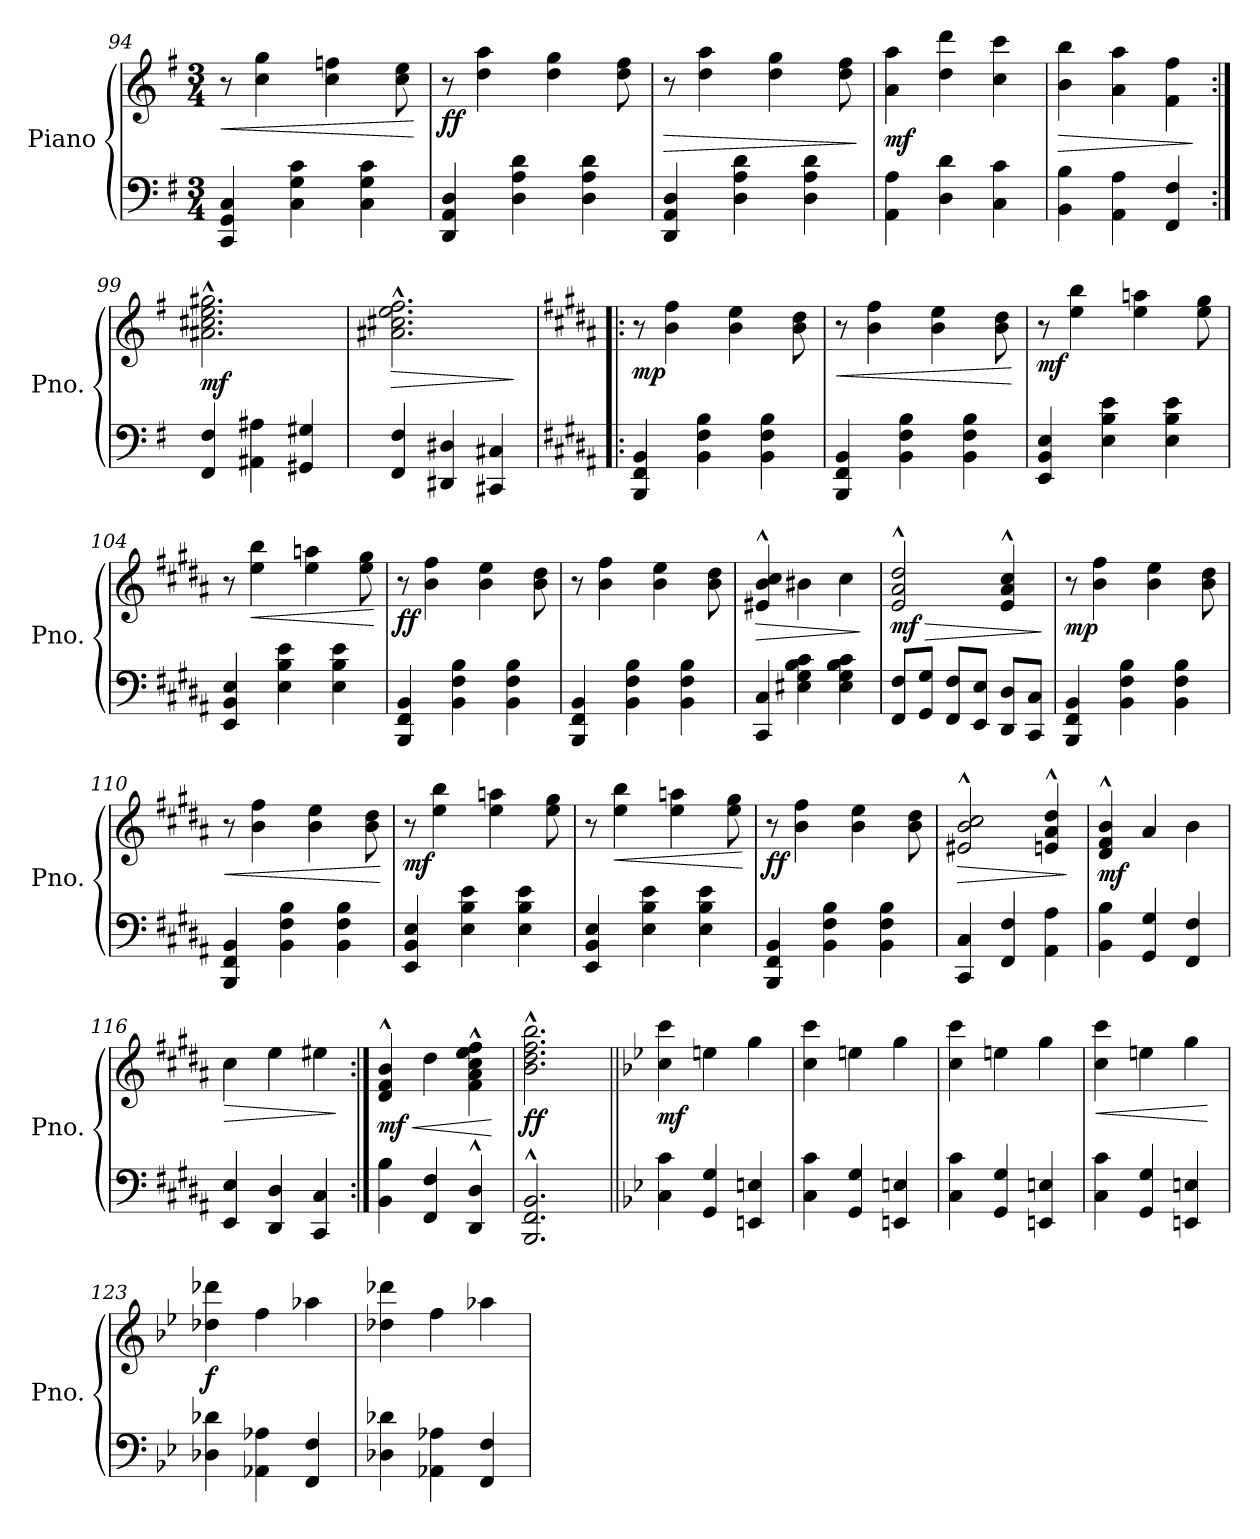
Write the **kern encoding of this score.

**kern	**kern	**dynam
*part1	*part1	*part1
*staff2	*staff1	*staff1/2
*I"Piano	*	*
*I'Pno.	*	*
*clefF4	*clefG2	*
*k[f#]	*k[f#]	*
*M3/4	*M3/4	*
=94	=94	=94
!	!	!LO:HP:b
4CC/ 4GG/ 4C/	8r	<
.	4cc\ 4gg\	.
4C\ 4G\ 4c\	.	.
.	4cc\ 4ffn\	.
4C\ 4G\ 4c\	.	.
.	8cc\ 8ee\	.
.	.	[
!!LO:LB:g=z
=95	=95	=95
!	!	!LO:DY:b
4DD/ 4AA/ 4D/	8r	ff
.	4dd\ 4aa\	.
4D\ 4A\ 4d\	.	.
.	4dd\ 4gg\	.
4D\ 4A\ 4d\	.	.
.	8dd\ 8ff#\	.
=96	=96	=96
!	!	!LO:HP:b
4DD/ 4AA/ 4D/	8r	>
.	4dd\ 4aa\	.
4D\ 4A\ 4d\	.	.
.	4dd\ 4gg\	.
4D\ 4A\ 4d\	.	.
.	8dd\ 8ff#\	.
.	.	]
=97	=97	=97
!	!	!LO:DY:b
4AA\ 4A\	4a\ 4aa\	mf
4D\ 4d\	4dd\ 4ddd\	.
4C\ 4c\	4cc\ 4ccc\	.
=98	=98	=98
!	!	!LO:HP:b
4BB\ 4B\	4b\ 4bb\	>
4AA\ 4A\	4a\ 4aa\	.
4FF#/ 4F#/	4f#\ 4ff#\	.
.	.	]
=99:|!	=99:|!	=99:|!
!	!	!LO:DY:b
4FF#/ 4F#/	2.a#X\^^ 2.cc#X\^^ 2.ee\^^ 2.gg#X\^^	mf
4AA#X\ 4A#X\	.	.
4GG#X/ 4G#X/	.	.
=100	=100	=100
!	!	!LO:HP:b
4FF#/ 4F#/	2.a#X\^^ 2.cc#X\^^ 2.ee\^^ 2.ff#\^^	>
4DD#X/ 4D#X/	.	.
4CC#X/ 4C#X/	.	.
.	.	]
!!LO:PB:g=z
=101!|:	=101!|:	=101!|:
*k[f#c#g#d#a#]	*k[f#c#g#d#a#]	*
!	!	!LO:DY:b
4BBB/ 4FF#/ 4BB/	8r	mp
.	4b\ 4ff#\	.
4BB\ 4F#\ 4B\	.	.
.	4b\ 4ee\	.
4BB\ 4F#\ 4B\	.	.
.	8b\ 8dd#\	.
=102	=102	=102
!	!	!LO:HP:b
4BBB/ 4FF#/ 4BB/	8r	<
.	4b\ 4ff#\	.
4BB\ 4F#\ 4B\	.	.
.	4b\ 4ee\	.
4BB\ 4F#\ 4B\	.	.
.	8b\ 8dd#\	.
.	.	[
=103	=103	=103
!	!	!LO:DY:b
4EE/ 4BB/ 4E/	8r	mf
.	4ee\ 4bb\	.
4E\ 4B\ 4e\	.	.
.	4ee\ 4aan\	.
4E\ 4B\ 4e\	.	.
.	8ee\ 8gg#\	.
=104	=104	=104
4EE/ 4BB/ 4E/	8r	.
!	!	!LO:HP:b
.	4ee\ 4bb\	<
4E\ 4B\ 4e\	.	.
.	4ee\ 4aan\	.
4E\ 4B\ 4e\	.	.
.	8ee\ 8gg#\	.
.	.	[
!!LO:LB:g=z
=105	=105	=105
!	!	!LO:DY:b
4BBB/ 4FF#/ 4BB/	8r	ff
.	4b\ 4ff#\	.
4BB\ 4F#\ 4B\	.	.
.	4b\ 4ee\	.
4BB\ 4F#\ 4B\	.	.
.	8b\ 8dd#\	.
=106	=106	=106
4BBB/ 4FF#/ 4BB/	8r	.
.	4b\ 4ff#\	.
4BB\ 4F#\ 4B\	.	.
.	4b\ 4ee\	.
4BB\ 4F#\ 4B\	.	.
.	8b\ 8dd#\	.
=107	=107	=107
!	!	!LO:HP:b
4CC#/ 4C#/	4e#X/^^ 4b/^^ 4cc#/^^	>
4E#X\ 4G#\ 4B\ 4c#\	4b#X\	.
4E#\ 4G#\ 4B\ 4c#\	4cc#\	.
.	.	]
=108	=108	=108
!	!	!LO:HP:b
!	!	!LO:DY:n=1:b
8FF#/ 8F#/L	2e/^^ 2a#/^^ 2dd#/^^	> mf
8GG#/ 8G#/J	.	.
8FF#/ 8F#/L	.	.
8EE/ 8E/J	.	.
8DD#/ 8D#/L	4e/^^ 4a#/^^ 4cc#/^^	.
8CC#/ 8C#/J	.	.
.	.	]
!!LO:LB:g=z
=109	=109	=109
!	!	!LO:DY:b
4BBB/ 4FF#/ 4BB/	8r	mp
.	4b\ 4ff#\	.
4BB\ 4F#\ 4B\	.	.
.	4b\ 4ee\	.
4BB\ 4F#\ 4B\	.	.
.	8b\ 8dd#\	.
=110	=110	=110
!	!	!LO:HP:b
4BBB/ 4FF#/ 4BB/	8r	<
.	4b\ 4ff#\	.
4BB\ 4F#\ 4B\	.	.
.	4b\ 4ee\	.
4BB\ 4F#\ 4B\	.	.
.	8b\ 8dd#\	.
.	.	[
=111	=111	=111
!	!	!LO:DY:b
4EE/ 4BB/ 4E/	8r	mf
.	4ee\ 4bb\	.
4E\ 4B\ 4e\	.	.
.	4ee\ 4aan\	.
4E\ 4B\ 4e\	.	.
.	8ee\ 8gg#\	.
=112	=112	=112
4EE/ 4BB/ 4E/	8r	.
!	!	!LO:HP:b
.	4ee\ 4bb\	<
4E\ 4B\ 4e\	.	.
.	4ee\ 4aan\	.
4E\ 4B\ 4e\	.	.
.	8ee\ 8gg#\	.
.	.	[
!!LO:LB:g=z
=113	=113	=113
!	!	!LO:DY:b
4BBB/ 4FF#/ 4BB/	8r	ff
.	4b\ 4ff#\	.
4BB\ 4F#\ 4B\	.	.
.	4b\ 4ee\	.
4BB\ 4F#\ 4B\	.	.
.	8b\ 8dd#\	.
=114	=114	=114
!	!	!LO:HP:b
4CC#/ 4C#/	2e#X/^^ 2b/^^ 2cc#/^^	>
4FF#/ 4F#/	.	.
4AA#\ 4A#\	4en/^^ 4a#/^^ 4dd#/^^	.
.	.	]
=115	=115	=115
!	!	!LO:DY:b
4BB\ 4B\	4d#/^^ 4f#/^^ 4b/^^	mf
4GG#/ 4G#/	4a#/	.
4FF#/ 4F#/	4b\	.
=116	=116	=116
!	!	!LO:HP:b
4EE/ 4E/	4cc#\	>
4DD#/ 4D#/	4ee\	.
4CC#/ 4C#/	4ee#X\	.
.	.	]
!!LO:LB:g=z
=117:|!	=117:|!	=117:|!
!	!	!LO:HP:b
!	!	!LO:DY:n=1:b
4BB\ 4B\	4d#/^^ 4f#/^^ 4b/^^	< mf
4FF#/ 4F#/	4dd#\	.
4DD#/^^ 4D#/^^	4f#\^^ 4a#\^^ 4cc#\^^ 4ee\^^ 4ff#\^^	.
.	.	[
=118	=118	=118
!	!	!LO:DY:b
2.BBB/^^ 2.FF#/^^ 2.BB/^^	2.b\^^ 2.dd#\^^ 2.ff#\^^ 2.bb\^^	ff
=119||	=119||	=119||
*k[b-e-]	*k[b-e-]	*
!	!	!LO:DY:b
4C\ 4c\	4cc\ 4ccc\	mf
4GG/ 4G/	4een\	.
4EEn/ 4En/	4gg\	.
=120	=120	=120
4C\ 4c\	4cc\ 4ccc\	.
4GG/ 4G/	4een\	.
4EEn/ 4En/	4gg\	.
!!LO:LB:g=z
=121	=121	=121
4C\ 4c\	4cc\ 4ccc\	.
4GG/ 4G/	4een\	.
4EEn/ 4En/	4gg\	.
=122	=122	=122
!	!	!LO:HP:b
4C\ 4c\	4cc\ 4ccc\	<
4GG/ 4G/	4een\	.
4EEn/ 4En/	4gg\	.
.	.	[
=123	=123	=123
!	!	!LO:DY:b
4D-X\ 4d-X\	4dd-X\ 4ddd-X\	f
4AA-X\ 4A-X\	4ff\	.
4FF/ 4F/	4aa-X\	.
=124	=124	=124
4D-X\ 4d-X\	4dd-X\ 4ddd-X\	.
4AA-X\ 4A-X\	4ff\	.
4FF/ 4F/	4aa-X\	.
=	=	=
*-	*-	*-
